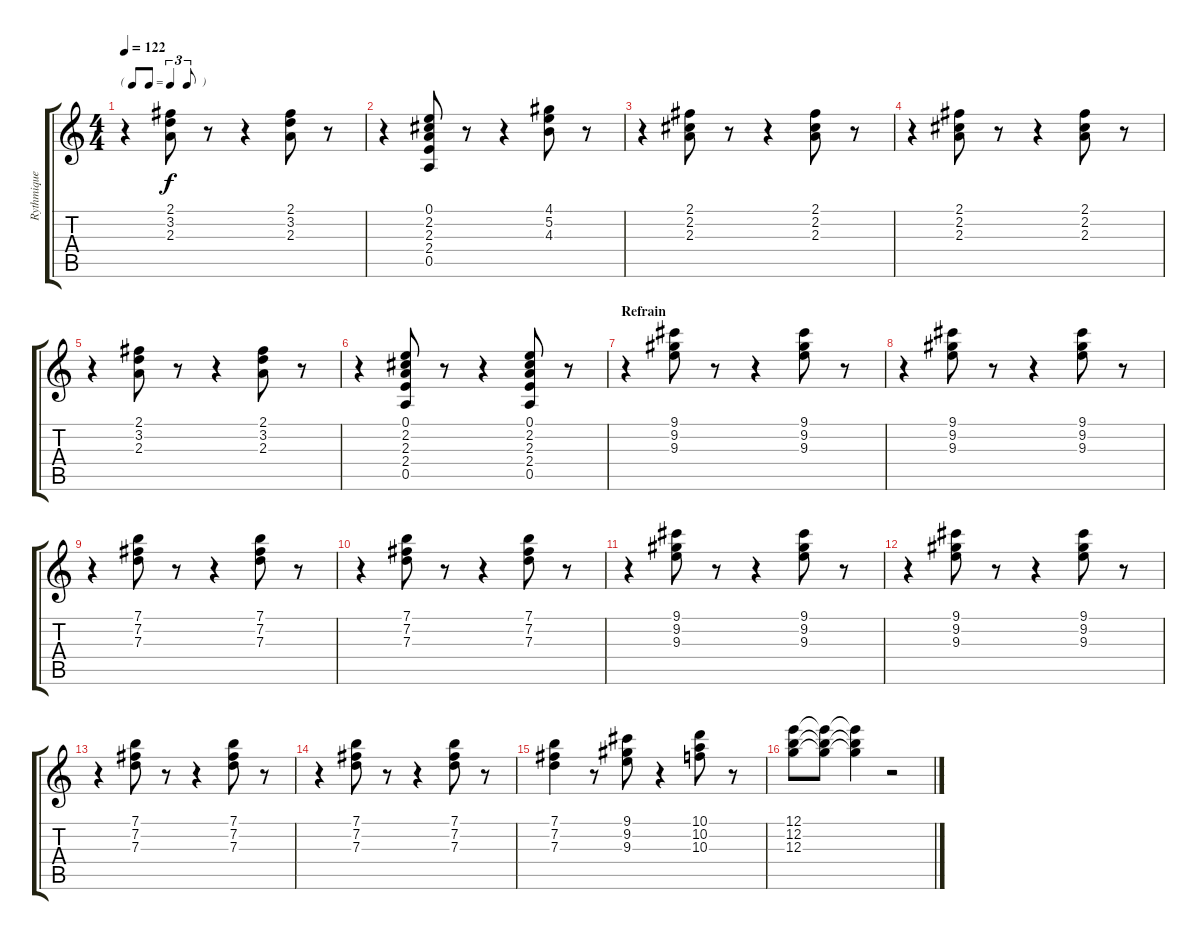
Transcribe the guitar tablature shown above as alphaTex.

\track ("Rythmique" "Rythmique") {instrument electricguitarclean}
\staff {score tabs}
\tuning (E4 B3 G3 D3 A2 E2) {hide}
\ts (4 4)
\tf triplet8th
\tempo 122
\clef g2
\ks c
r.4{dy f} (2.1 3.2 2.3).8 r.8 r.4 (2.1 3.2 2.3).8 r.8 |
r.4 (0.1 2.2 2.3 2.4 0.5).8 r.8 r.4 (4.1 5.2 4.3).8 r.8 |
r.4 (2.1 2.2 2.3).8 r.8 r.4 (2.1 2.2 2.3).8 r.8 |
r.4 (2.1 2.2 2.3).8 r.8 r.4 (2.1 2.2 2.3).8 r.8 |
r.4 (2.1 3.2 2.3).8 r.8 r.4 (2.1 3.2 2.3).8 r.8 |
r.4 (0.1 2.2 2.3 2.4 0.5).8 r.8 r.4 (0.1 2.2 2.3 2.4 0.5).8 r.8 |
\section ("" "Refrain")
r.4 (9.1 9.2 9.3).8 r.8 r.4 (9.1 9.2 9.3).8 r.8 |
r.4 (9.1 9.2 9.3).8 r.8 r.4 (9.1 9.2 9.3).8 r.8 |
r.4 (7.1 7.2 7.3).8 r.8 r.4 (7.1 7.2 7.3).8 r.8 |
r.4 (7.1 7.2 7.3).8 r.8 r.4 (7.1 7.2 7.3).8 r.8 |
r.4 (9.1 9.2 9.3).8 r.8 r.4 (9.1 9.2 9.3).8 r.8 |
r.4 (9.1 9.2 9.3).8 r.8 r.4 (9.1 9.2 9.3).8 r.8 |
r.4 (7.1 7.2 7.3).8 r.8 r.4 (7.1 7.2 7.3).8 r.8 |
r.4 (7.1 7.2 7.3).8 r.8 r.4 (7.1 7.2 7.3).8 r.8 |
(7.1 7.2 7.3).4 r.8 (9.1 9.2 9.3).8 r.4 (10.1 10.2 10.3).8 r.8 |
(12.1 12.2 12.3).8 (12.1{t} 12.2{t} 12.3{t}).8 (12.1{t} 12.2{t} 12.3{t}).4 r.2
